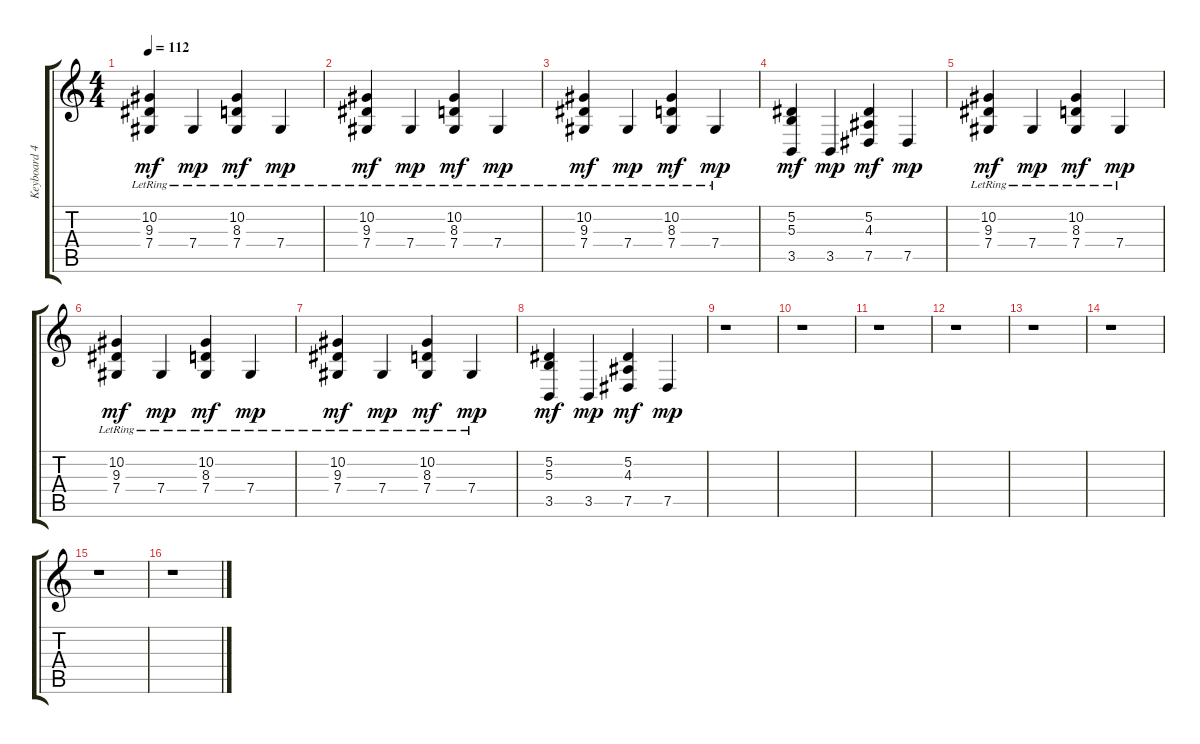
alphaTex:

\track ("Keyboard 4 (Solo)" "Keyboard 4") {instrument acousticgrandpiano}
\staff {score tabs}
\tuning (Eb4 Bb3 Gb3 Db3 Ab2 Eb2) {hide}
\ts (4 4)
\tempo 112
\clef g2
\ks c
(10.2 9.3 7.4{lr}).4{dy mf volume 11} 7.4{lr}.4{dy mp} (10.2 8.3 7.4{lr}).4{dy mf} 7.4{lr}.4{dy mp} |
(10.2 9.3 7.4{lr}).4{dy mf} 7.4{lr}.4{dy mp} (10.2 8.3 7.4{lr}).4{dy mf} 7.4{lr}.4{dy mp} |
(10.2 9.3 7.4{lr}).4{dy mf} 7.4{lr}.4{dy mp} (10.2 8.3 7.4{lr}).4{dy mf} 7.4{lr}.4{dy mp} |
(5.2 5.3 3.5).4{dy mf} 3.5.4{dy mp} (5.2 4.3 7.5).4{dy mf} 7.5.4{dy mp} |
(10.2 9.3 7.4{lr}).4{dy mf volume 11} 7.4{lr}.4{dy mp} (10.2 8.3 7.4{lr}).4{dy mf} 7.4{lr}.4{dy mp} |
(10.2 9.3 7.4{lr}).4{dy mf} 7.4{lr}.4{dy mp} (10.2 8.3 7.4{lr}).4{dy mf} 7.4{lr}.4{dy mp} |
(10.2 9.3 7.4{lr}).4{dy mf} 7.4{lr}.4{dy mp} (10.2 8.3 7.4{lr}).4{dy mf} 7.4{lr}.4{dy mp} |
(5.2 5.3 3.5).4{dy mf} 3.5.4{dy mp} (5.2 4.3 7.5).4{dy mf} 7.5.4{dy mp} |
r.1 |
r.1 |
r.1 |
r.1 |
r.1 |
r.1 |
r.1 |
r.1
